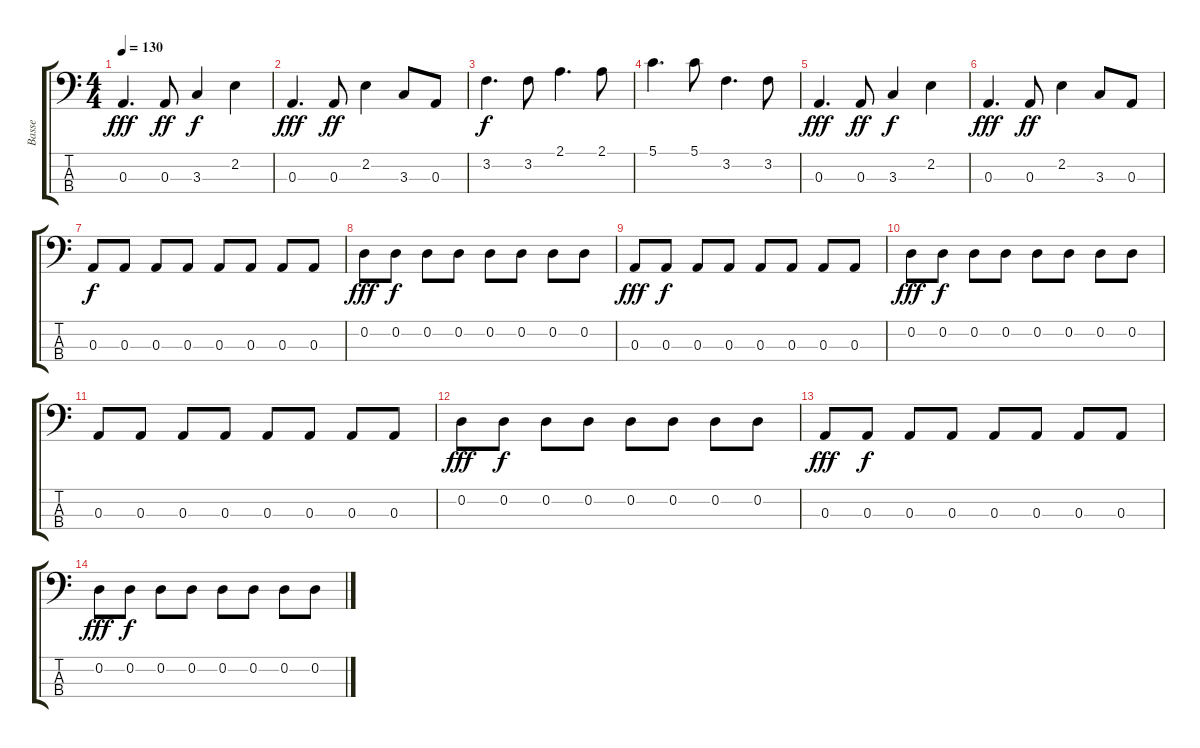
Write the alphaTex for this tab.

\track ("Basse" "Basse") {instrument electricbassfinger}
\staff {score tabs}
\tuning (G2 D2 A1 E1) {hide}
\ts (4 4)
\tempo 130
\clef f4
\ks c
0.3.4{d dy fff} 0.3.8{dy ff} 3.3.4{dy f} 2.2.4 |
0.3.4{d dy fff} 0.3.8{dy ff} 2.2.4 3.3.8 0.3.8 |
3.2.4{d dy f} 3.2.8 2.1.4{d} 2.1.8 |
5.1.4{d} 5.1.8 3.2.4{d} 3.2.8 |
0.3.4{d dy fff} 0.3.8{dy ff} 3.3.4{dy f} 2.2.4 |
0.3.4{d dy fff} 0.3.8{dy ff} 2.2.4 3.3.8 0.3.8 |
0.3.8{dy f} 0.3.8 0.3.8 0.3.8 0.3.8 0.3.8 0.3.8 0.3.8 |
0.2.8{dy fff} 0.2.8{dy f} 0.2.8 0.2.8 0.2.8 0.2.8 0.2.8 0.2.8 |
0.3.8{dy fff} 0.3.8{dy f} 0.3.8 0.3.8 0.3.8 0.3.8 0.3.8 0.3.8 |
0.2.8{dy fff} 0.2.8{dy f} 0.2.8 0.2.8 0.2.8 0.2.8 0.2.8 0.2.8 |
0.3.8 0.3.8 0.3.8 0.3.8 0.3.8 0.3.8 0.3.8 0.3.8 |
0.2.8{dy fff} 0.2.8{dy f} 0.2.8 0.2.8 0.2.8 0.2.8 0.2.8 0.2.8 |
0.3.8{dy fff} 0.3.8{dy f} 0.3.8 0.3.8 0.3.8 0.3.8 0.3.8 0.3.8 |
0.2.8{dy fff} 0.2.8{dy f} 0.2.8 0.2.8 0.2.8 0.2.8 0.2.8 0.2.8
